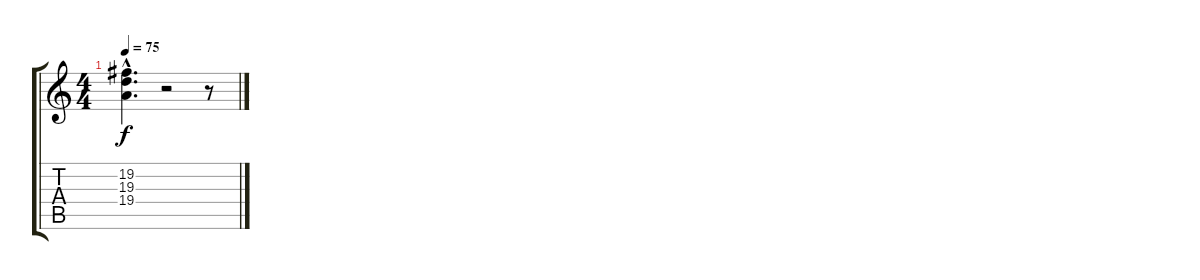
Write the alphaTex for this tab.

\track "" {instrument synthstrings1}
\staff {score tabs}
\tuning (E4 B3 G3 D3 A2 E2) {hide}
\ts (4 4)
\tempo 75
\clef g2
\ks c
(19.2{hac t} 19.3{hac t} 19.4{hac t}).4{d dy f} r.2 r.8
